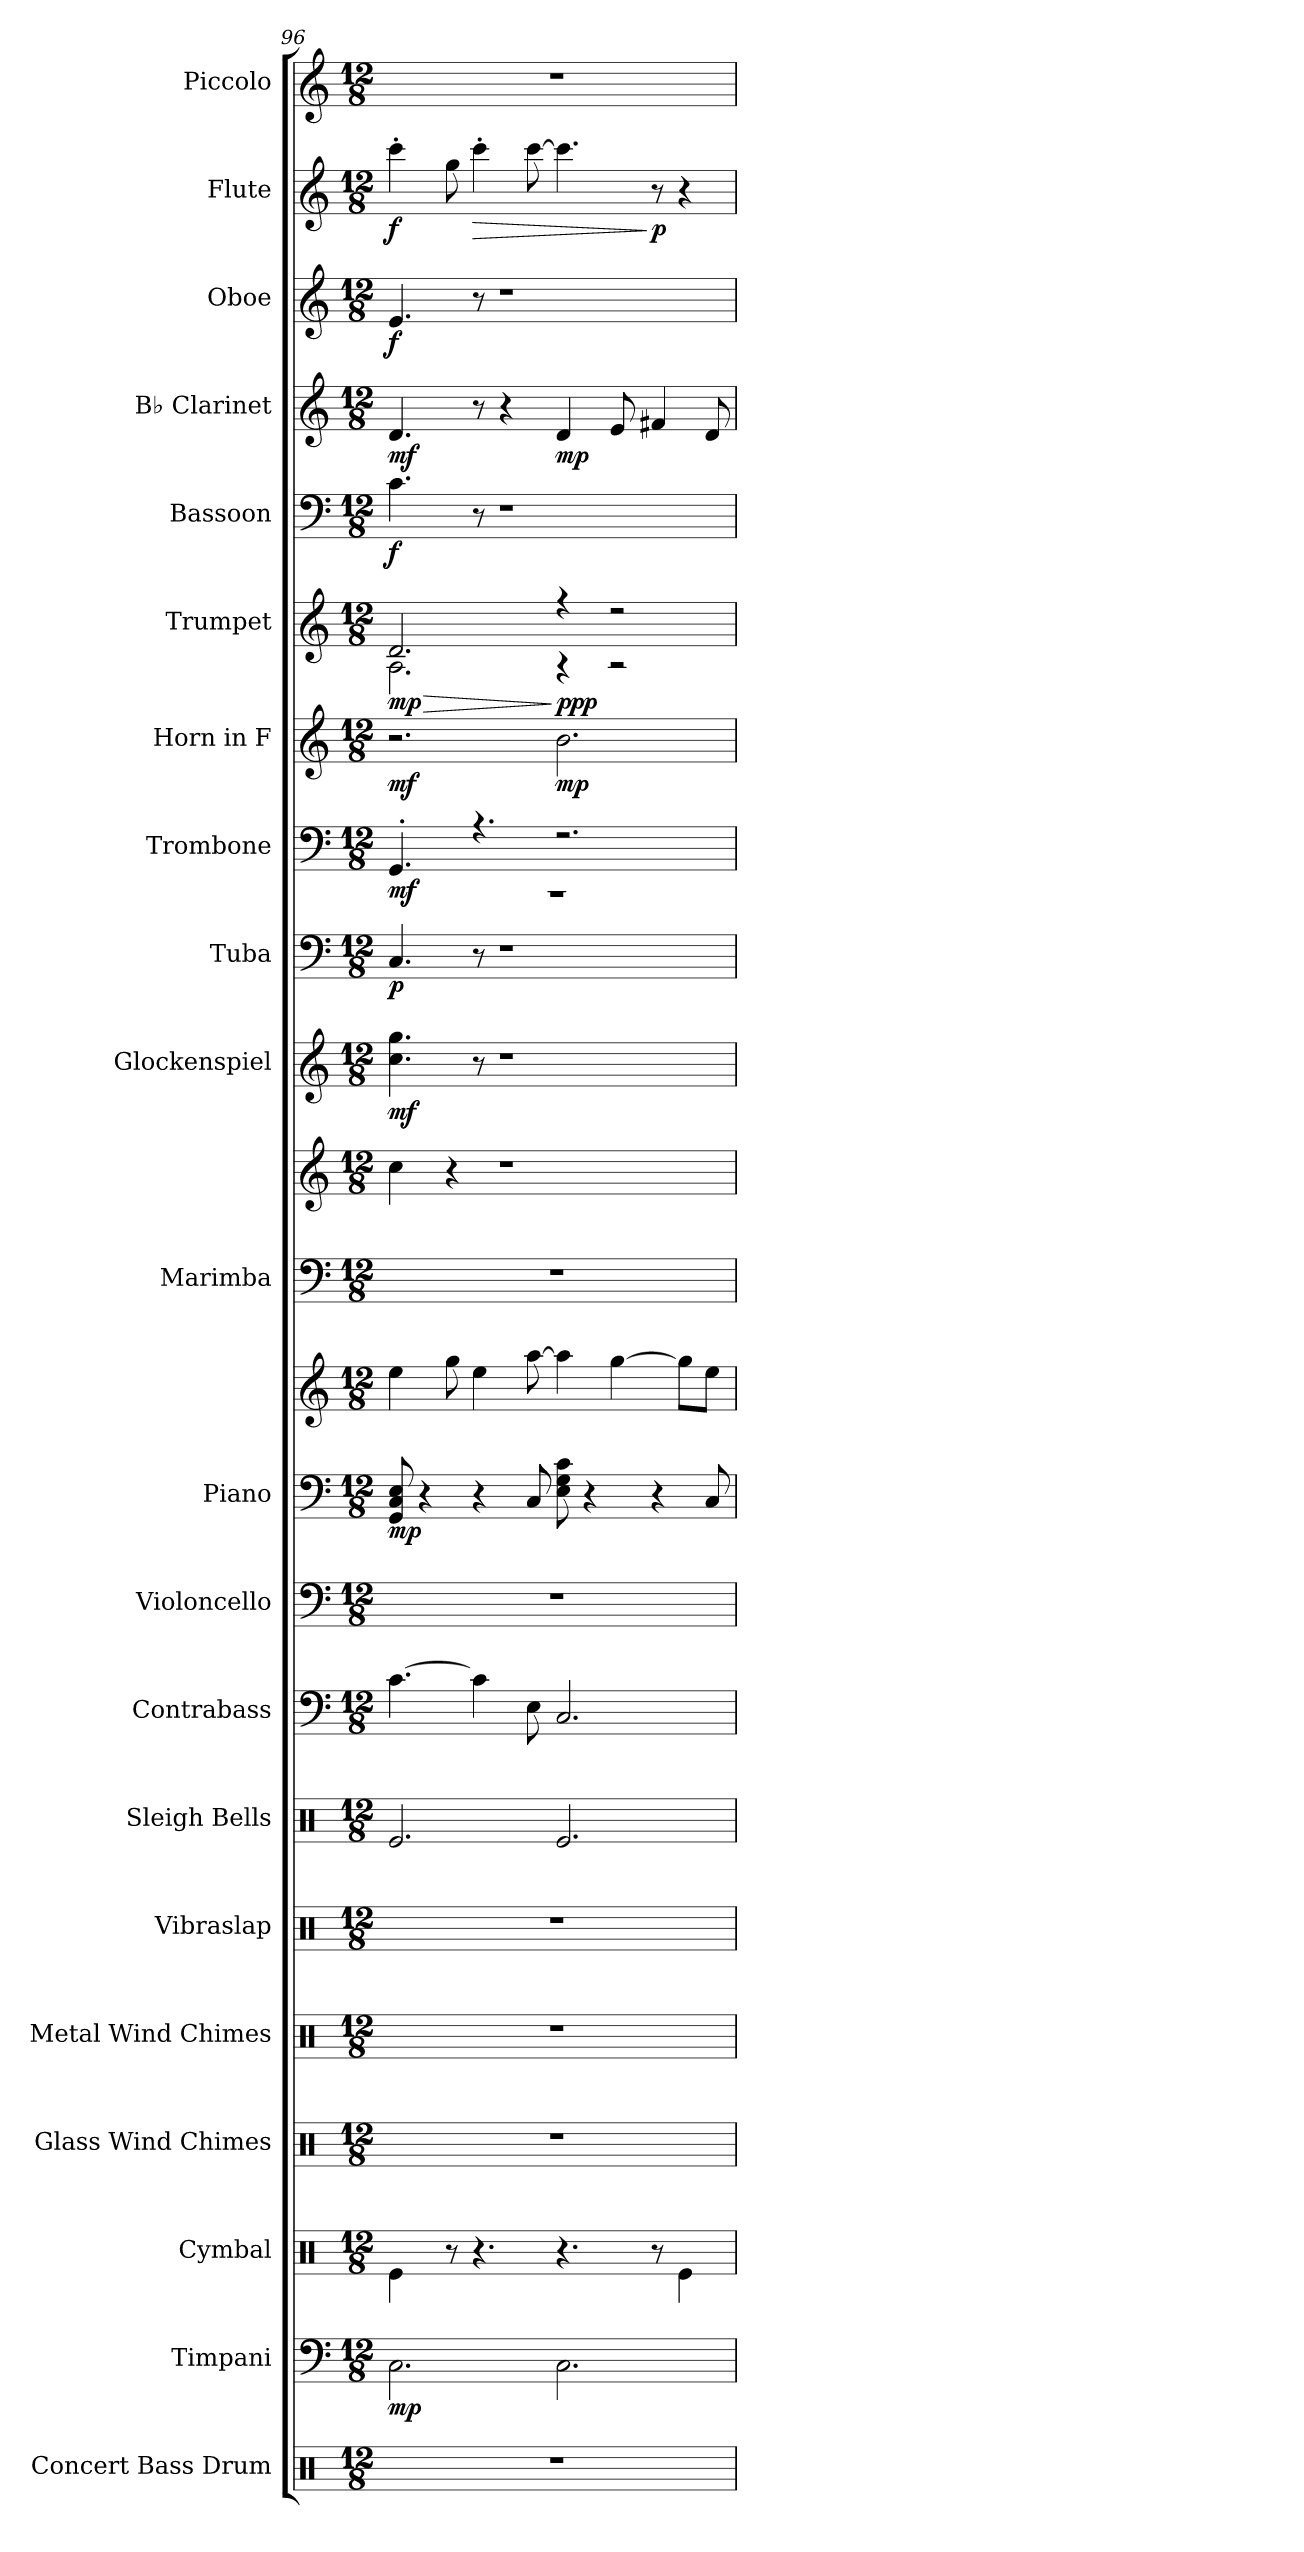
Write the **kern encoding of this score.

**kern	**kern	**dynam	**kern	**kern	**kern	**kern	**kern	**kern	**kern	**kern	**kern	**dynam	**kern	**kern	**kern	**dynam	**kern	**dynam	**kern	**dynam	**kern	**dynam	**kern	**dynam	**kern	**dynam	**kern	**dynam	**kern	**dynam	**kern	**dynam	**kern
*part21	*part20	*part20	*part19	*part18	*part17	*part16	*part15	*part14	*part13	*part12	*part12	*part12	*part11	*part11	*part10	*part10	*part9	*part9	*part8	*part8	*part7	*part7	*part6	*part6	*part5	*part5	*part4	*part4	*part3	*part3	*part2	*part2	*part1
*staff23	*staff22	*staff22	*staff21	*staff20	*staff19	*staff18	*staff17	*staff16	*staff15	*staff14	*staff13	*staff13/14	*staff12	*staff11	*staff10	*staff10	*staff9	*staff9	*staff8	*staff8	*staff7	*staff7	*staff6	*staff6	*staff5	*staff5	*staff4	*staff4	*staff3	*staff3	*staff2	*staff2	*staff1
*I"Concert Bass Drum	*I"Timpani	*	*I"Cymbal	*I"Glass Wind Chimes	*I"Metal Wind Chimes	*I"Vibraslap	*I"Sleigh Bells	*I"Contrabass	*I"Violoncello	*I"Piano	*	*	*I"Marimba	*	*I"Glockenspiel	*	*I"Tuba	*	*I"Trombone	*	*I"Horn in F	*	*I"Trumpet	*	*I"Bassoon	*	*I"B♭ Clarinet	*	*I"Oboe	*	*I"Flute	*	*I"Piccolo
*I'Con. BD	*I'Timp.	*	*I'Cym.	*I'Gl. Wn Ch.	*I'Met. Wn Ch.	*I'Vibslp.	*I'Sle. Be.	*I'Cb.	*I'Vc.	*I'Pno.	*	*	*I'Mrm.	*	*I'Glock.	*	*I'Tba.	*	*I'Tbn.	*	*	*	*I'Tpt.	*	*I'Bsn.	*	*I'B♭ Cl.	*	*I'Ob.	*	*I'Fl.	*	*I'Picc.
!!LO:PB:g=z
*clefX	*clefF4	*	*clefX	*clefX	*clefX	*clefX	*clefX	*clefF4	*clefF4	*clefF4	*clefG2	*	*clefF4	*clefG2	*clefG2	*	*clefF4	*	*clefF4	*	*clefG2	*	*clefG2	*	*clefF4	*	*clefG2	*	*clefG2	*	*clefG2	*	*clefG2
*	*	*	*	*	*	*	*	*ITrd7c12	*	*	*	*	*	*	*ITrd-14c-24	*	*	*	*	*	*ITrd4c7	*	*ITrd1c2	*	*	*	*ITrd1c2	*	*	*	*	*	*ITrd-7c-12
*k[]	*k[]	*	*k[]	*k[]	*k[]	*k[]	*k[]	*k[]	*k[]	*k[]	*k[]	*	*k[]	*k[]	*k[]	*	*k[]	*	*k[]	*	*k[b-]	*	*k[b-e-]	*	*k[]	*	*k[b-e-]	*	*k[]	*	*k[]	*	*k[]
*M12/8	*M12/8	*	*M12/8	*M12/8	*M12/8	*M12/8	*M12/8	*M12/8	*M12/8	*M12/8	*M12/8	*	*M12/8	*M12/8	*M12/8	*	*M12/8	*	*M12/8	*	*M12/8	*	*M12/8	*	*M12/8	*	*M12/8	*	*M12/8	*	*M12/8	*	*M12/8
=96	=96	=96	=96	=96	=96	=96	=96	=96	=96	=96	=96	=96	=96	=96	=96	=96	=96	=96	=96	=96	=96	=96	=96	=96	=96	=96	=96	=96	=96	=96	=96	=96	=96
*	*	*	*	*	*	*	*	*	*	*	*	*	*	*	*	*	*	*	*^	*	*	*	*	*	*	*	*	*	*	*	*	*	*
!	!	!LO:DY:b	!	!	!	!	!	!	!	!	!	!LO:DY:b=2	!	!	!	!LO:DY:b	!	!LO:DY:b	!	!	!LO:DY:b	!	!LO:DY:b	!	!LO:HP:b	!	!	!	!	!	!	!	!	!
*	*	*	*	*	*	*	*	*	*	*	*	*	*	*	*	*	*	*	*	*	*	*	*	*^	*	*	*	*	*	*	*	*	*	*
!	!	!	!	!	!	!	!	!	!	!	!	!	!	!	!	!	!	!	!	!	!	!	!	!	!	!LO:DY:n=1:b	!	!LO:DY:b	!	!LO:DY:b	!	!LO:DY:b	!	!LO:DY:b	!
1.r	2.C\	mp	4Re\	1.r	1.r	1.r	2.Re/	[4.C\	1.r	8GG/ 8C/ 8E/	4ee\	mp	1.r	4cc\	4.cccc\ 4.gggg\	mf	4.C/	p	4.GG'/	1.r	mf	2.r	mf	2.c/	2.G\	> mp	4.c\	f	4.c/	mf	4.e/	f	4ccc'\	f	1.r
.	.	.	.	.	.	.	.	.	.	4r	.	.	.	.	.	.	.	.	.	.	.	.	.	.	.	.	.	.	.	.	.	.	.	.	.
.	.	.	8r	.	.	.	.	.	.	.	8gg\	.	.	4r	.	.	.	.	.	.	.	.	.	.	.	.	.	.	.	.	.	.	8gg\	.	.
!	!	!	!	!	!	!	!	!	!	!	!	!	!	!	!	!	!	!	!	!	!	!	!	!	!	!	!	!	!	!	!	!	!	!LO:HP:b	!
.	.	.	4.r	.	.	.	.	4C\]	.	4r	4ee\	.	.	.	8r	.	8r	.	4.r	.	.	.	.	.	.	.	8r	.	8r	.	8r	.	4ccc'\	>	.
.	.	.	.	.	.	.	.	.	.	.	.	.	.	1r	1r	.	1r	.	.	.	.	.	.	.	.	.	1r	.	4r	.	1r	.	.	.	.
.	.	.	.	.	.	.	.	8EE\	.	8C/	[8aa\	.	.	.	.	.	.	.	.	.	.	.	.	.	.	.	.	.	.	.	.	.	[8ccc\	.	.
!	!	!	!	!	!	!	!	!	!	!	!	!	!	!	!	!	!	!	!	!	!	!	!LO:DY:b	!	!	!LO:DY:n=2:b	!	!	!	!LO:DY:b	!	!	!	!	!
.	2.C\	.	4.r	.	.	.	2.Re/	2.CC/	.	8E\ 8G\ 8c\	4aa\]	.	.	.	.	.	.	.	2.r	.	.	2.e\	mp	4r	4r	] ppp	.	.	4c/	mp	.	.	4.ccc\]	.	.
.	.	.	.	.	.	.	.	.	.	4r	.	.	.	.	.	.	.	.	.	.	.	.	.	.	.	.	.	.	.	.	.	.	.	.	.
.	.	.	.	.	.	.	.	.	.	.	[4gg\	.	.	.	.	.	.	.	.	.	.	.	.	2r	2r	.	.	.	8d/	.	.	.	.	.	.
!	!	!	!	!	!	!	!	!	!	!	!	!	!	!	!	!	!	!	!	!	!	!	!	!	!	!	!	!	!	!	!	!	!	!LO:DY:n=1:b	!
.	.	.	8r	.	.	.	.	.	.	4r	.	.	.	.	.	.	.	.	.	.	.	.	.	.	.	.	.	.	4en/	.	.	.	8r	] p	.
.	.	.	4Re\	.	.	.	.	.	.	.	8gg\L]	.	.	.	.	.	.	.	.	.	.	.	.	.	.	.	.	.	.	.	.	.	4r	.	.
.	.	.	.	.	.	.	.	.	.	8C/	8ee\J	.	.	.	.	.	.	.	.	.	.	.	.	.	.	.	.	.	8c/	.	.	.	.	.	.
*	*	*	*	*	*	*	*	*	*	*	*	*	*	*	*	*	*	*	*v	*v	*	*	*	*v	*v	*	*	*	*	*	*	*	*	*	*
=	=	=	=	=	=	=	=	=	=	=	=	=	=	=	=	=	=	=	=	=	=	=	=	=	=	=	=	=	=	=	=	=	=
*-	*-	*-	*-	*-	*-	*-	*-	*-	*-	*-	*-	*-	*-	*-	*-	*-	*-	*-	*-	*-	*-	*-	*-	*-	*-	*-	*-	*-	*-	*-	*-	*-	*-
